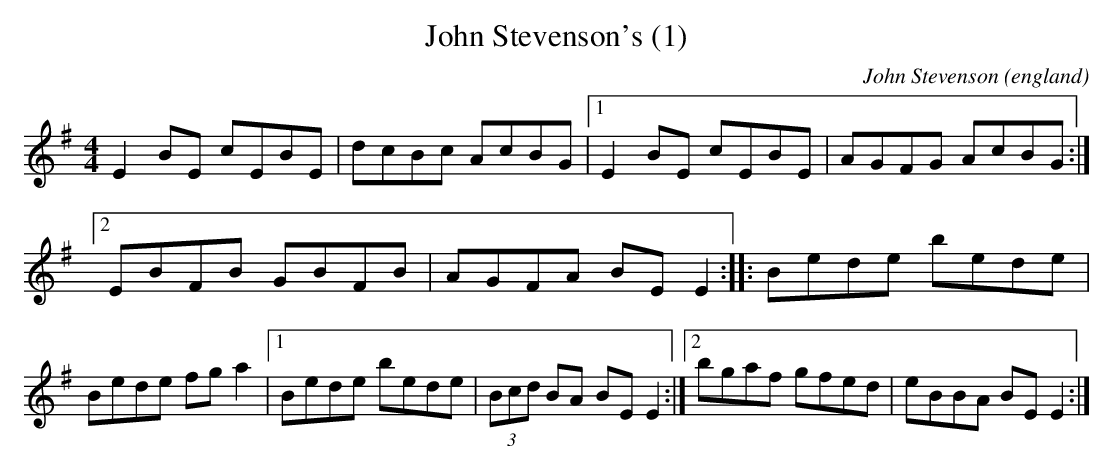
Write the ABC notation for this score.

X:1
T:John Stevenson's (1)
O:england
M:4/4
L:1/8
C:John Stevenson
K:Em
E2BE cEBE | dcBc AcBG |1 E2BE cEBE | AGFG AcBG :|2 EBFB GBFB | AGFA BEE2 ::\
Bede bede | Bede fga2 |1Bede bede | (3Bcd BA BEE2 :|2 bgaf gfed | eBBA BEE2 :|
